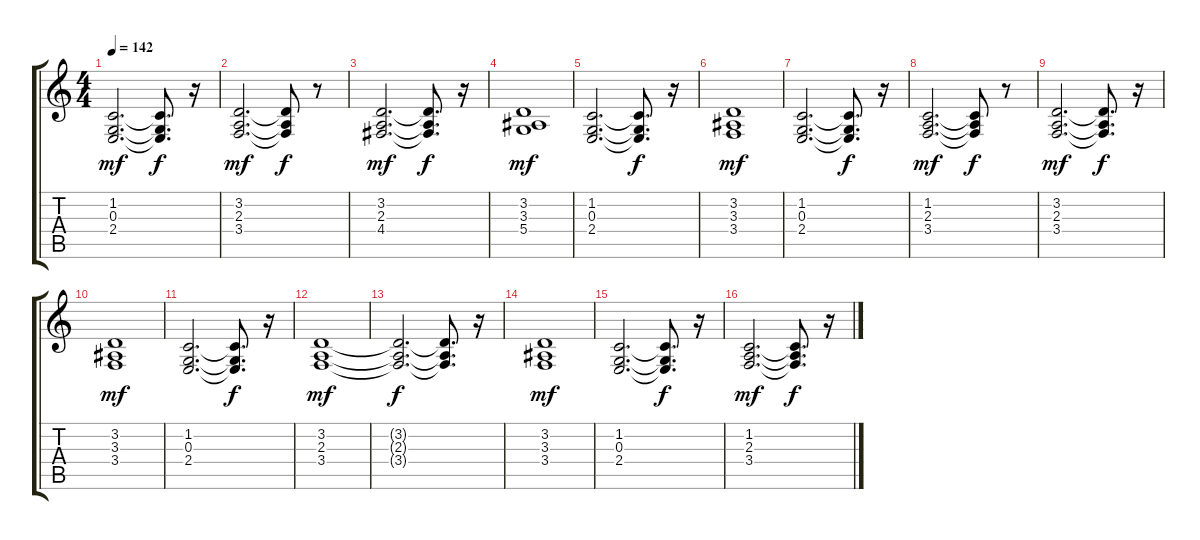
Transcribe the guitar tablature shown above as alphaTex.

\track "" {instrument stringensemble2}
\staff {score tabs}
\tuning (E4 B3 G3 D3 A2 E2) {hide}
\ts (4 4)
\tempo 142
\clef g2
\ks c
(1.2 0.3 2.4).2{d dy mf} (1.2{t} 0.3{t} 2.4{t}).8{d dy f} r.16 |
(3.2 2.3 3.4).2{d dy mf} (3.2{t} 2.3{t} 3.4{t}).8{dy f} r.8 |
(3.2 2.3 4.4).2{d dy mf} (3.2{t} 2.3{t} 4.4{t}).8{d dy f} r.16 |
(3.2 3.3 5.4).1{dy mf} |
(1.2 0.3 2.4).2{d} (1.2{t} 0.3{t} 2.4{t}).8{d dy f} r.16 |
(3.2 3.3 3.4).1{dy mf} |
(1.2 0.3 2.4).2{d} (1.2{t} 0.3{t} 2.4{t}).8{d dy f} r.16 |
(1.2 2.3 3.4).2{d dy mf} (1.2{t} 2.3{t} 3.4{t}).8{dy f} r.8 |
(3.2 2.3 3.4).2{d dy mf} (3.2{t} 2.3{t} 3.4{t}).8{d dy f} r.16 |
(3.2 3.3 3.4).1{dy mf} |
(1.2 0.3 2.4).2{d} (1.2{t} 0.3{t} 2.4{t}).8{d dy f} r.16 |
(3.2 2.3 3.4).1{dy mf} |
(3.2{t} 2.3{t} 3.4{t}).2{d dy f} (3.2{t} 2.3{t} 3.4{t}).8{d} r.16 |
(3.2 3.3 3.4).1{dy mf} |
(1.2 0.3 2.4).2{d} (1.2{t} 0.3{t} 2.4{t}).8{d dy f} r.16 |
(1.2 2.3 3.4).2{d dy mf} (1.2{t} 2.3{t} 3.4{t}).8{d dy f} r.16
